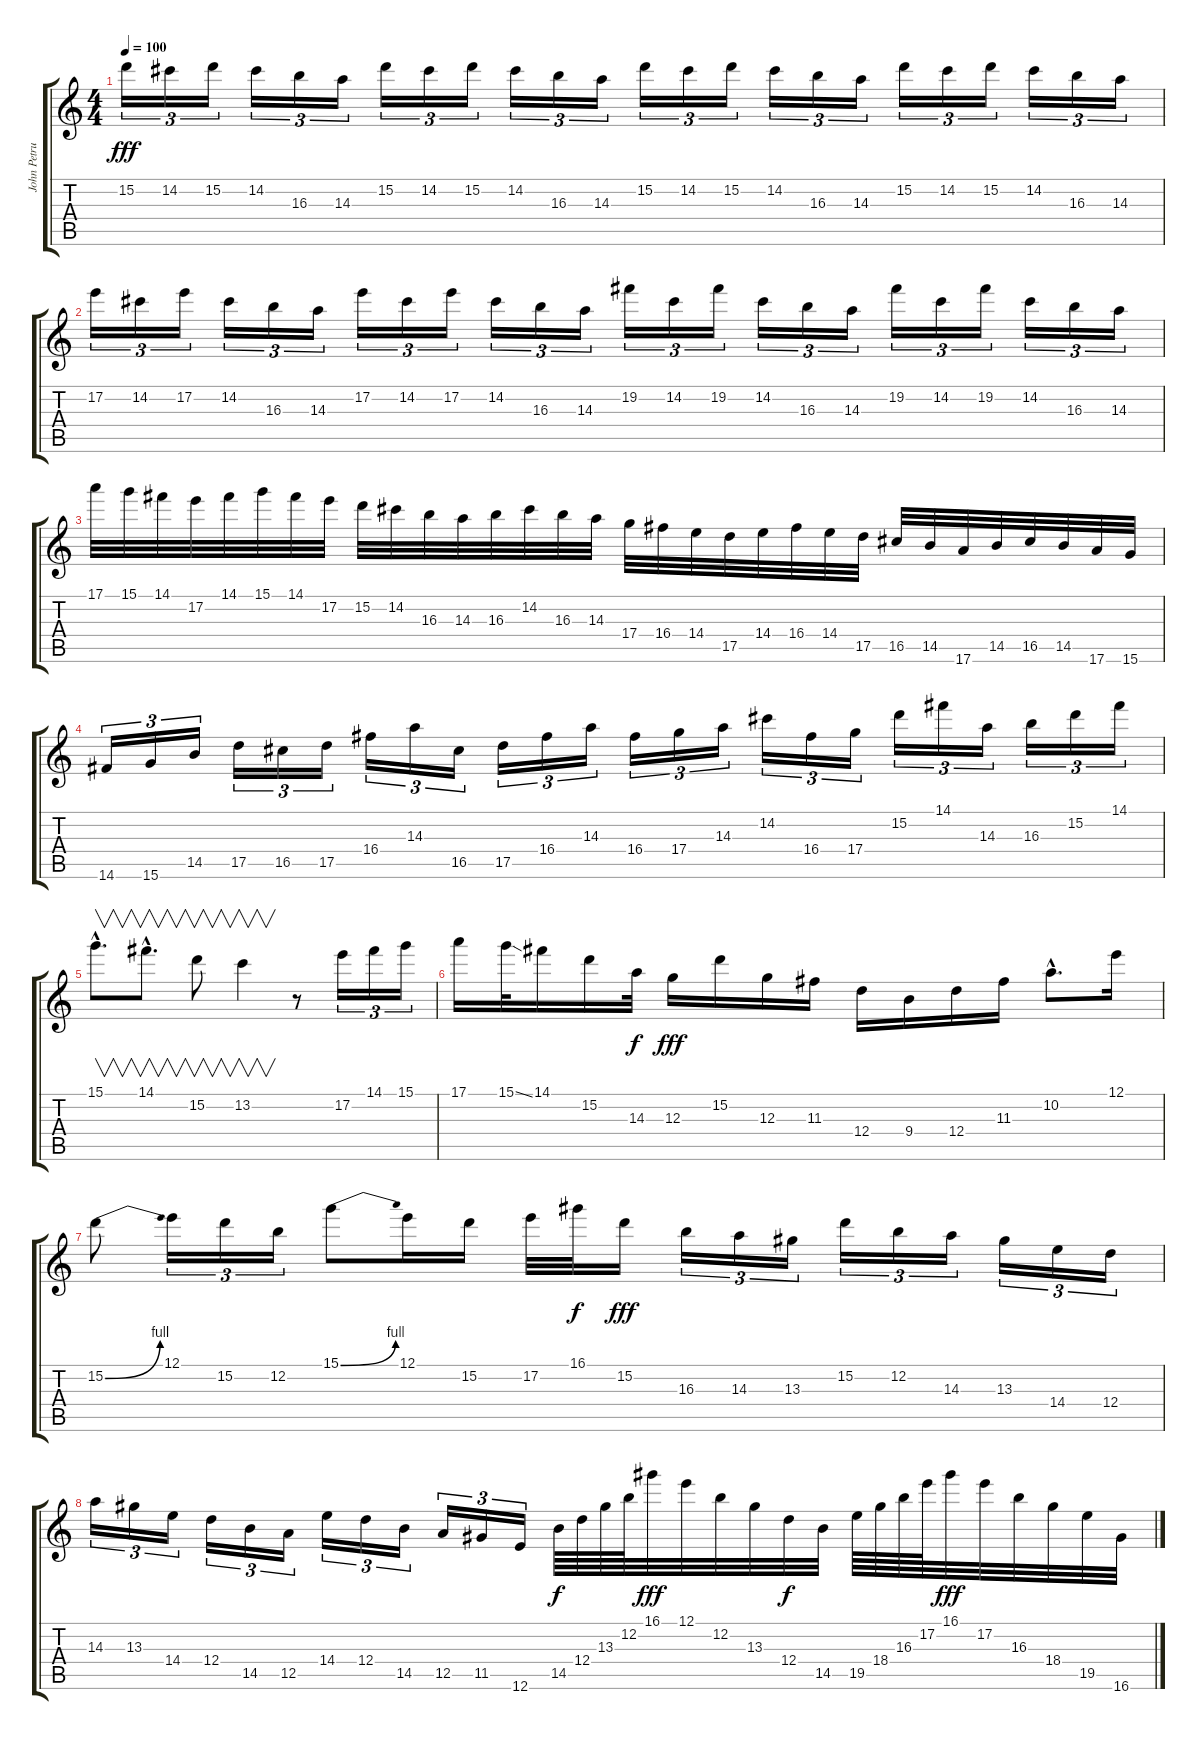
\track ("John Petrucci (for continous playing)" "John Petru") {instrument distortionguitar}
\staff {score tabs}
\tuning (E4 B3 G3 D3 A2 E2) {hide}
\ts (4 4)
\tempo 100
\clef g2
\ks c
15.2.16{tu (3 2) dy fff} 14.2.16{tu (3 2)} 15.2.16{tu (3 2)} 14.2.16{tu (3 2)} 16.3.16{tu (3 2)} 14.3.16{tu (3 2)} 15.2.16{tu (3 2)} 14.2.16{tu (3 2)} 15.2.16{tu (3 2)} 14.2.16{tu (3 2)} 16.3.16{tu (3 2)} 14.3.16{tu (3 2)} 15.2.16{tu (3 2)} 14.2.16{tu (3 2)} 15.2.16{tu (3 2)} 14.2.16{tu (3 2)} 16.3.16{tu (3 2)} 14.3.16{tu (3 2)} 15.2.16{tu (3 2)} 14.2.16{tu (3 2)} 15.2.16{tu (3 2)} 14.2.16{tu (3 2)} 16.3.16{tu (3 2)} 14.3.16{tu (3 2)} |
17.2.16{tu (3 2)} 14.2.16{tu (3 2)} 17.2.16{tu (3 2)} 14.2.16{tu (3 2)} 16.3.16{tu (3 2)} 14.3.16{tu (3 2)} 17.2.16{tu (3 2)} 14.2.16{tu (3 2)} 17.2.16{tu (3 2)} 14.2.16{tu (3 2)} 16.3.16{tu (3 2)} 14.3.16{tu (3 2)} 19.2.16{tu (3 2)} 14.2.16{tu (3 2)} 19.2.16{tu (3 2)} 14.2.16{tu (3 2)} 16.3.16{tu (3 2)} 14.3.16{tu (3 2)} 19.2.16{tu (3 2)} 14.2.16{tu (3 2)} 19.2.16{tu (3 2)} 14.2.16{tu (3 2)} 16.3.16{tu (3 2)} 14.3.16{tu (3 2)} |
17.1.32 15.1.32 14.1.32 17.2.32 14.1.32 15.1.32 14.1.32 17.2.32 15.2.32 14.2.32 16.3.32 14.3.32 16.3.32 14.2.32 16.3.32 14.3.32 17.4.32 16.4.32 14.4.32 17.5.32 14.4.32 16.4.32 14.4.32 17.5.32 16.5.32 14.5.32 17.6.32 14.5.32 16.5.32 14.5.32 17.6.32 15.6.32 |
14.6.16{tu (3 2)} 15.6.16{tu (3 2)} 14.5.16{tu (3 2)} 17.5.16{tu (3 2)} 16.5.16{tu (3 2)} 17.5.16{tu (3 2)} 16.4.16{tu (3 2)} 14.3.16{tu (3 2)} 16.5.16{tu (3 2)} 17.5.16{tu (3 2)} 16.4.16{tu (3 2)} 14.3.16{tu (3 2)} 16.4.16{tu (3 2)} 17.4.16{tu (3 2)} 14.3.16{tu (3 2)} 14.2.16{tu (3 2)} 16.4.16{tu (3 2)} 17.4.16{tu (3 2)} 15.2.16{tu (3 2)} 14.1.16{tu (3 2)} 14.3.16{tu (3 2)} 16.3.16{tu (3 2)} 15.2.16{tu (3 2)} 14.1.16{tu (3 2)} |
15.1{hac}.8{v d} 14.1{hac}.8{v d} 15.2.8{v} 13.2.4{v} r.8 17.2.16{tu (3 2)} 14.1.16{tu (3 2)} 15.1.16{tu (3 2)} |
17.1.16 15.1{ss}.32 14.1.16 15.2.16 14.3.32{dy f} 12.3.16{dy fff} 15.2.16 12.3.16 11.3.16 12.4.16 9.4.16 12.4.16 11.3.16 10.2{hac}.8{d} 12.1.16 |
15.2{be (bend 0 0 60 4)}.8 12.1.16{tu (3 2)} 15.2.16{tu (3 2)} 12.2.16{tu (3 2)} 15.1{be (bend 0 0 60 4)}.8 12.1.16 15.2.16 17.2.32 16.1.32{dy f} 15.2.16{dy fff} 16.3.16{tu (3 2)} 14.3.16{tu (3 2)} 13.3.16{tu (3 2)} 15.2.16{tu (3 2)} 12.2.16{tu (3 2)} 14.3.16{tu (3 2)} 13.3.16{tu (3 2)} 14.4.16{tu (3 2)} 12.4.16{tu (3 2)} |
14.3.16{tu (3 2)} 13.3.16{tu (3 2)} 14.4.16{tu (3 2)} 12.4.16{tu (3 2)} 14.5.16{tu (3 2)} 12.5.16{tu (3 2)} 14.4.16{tu (3 2)} 12.4.16{tu (3 2)} 14.5.16{tu (3 2)} 12.5.16{tu (3 2)} 11.5.16{tu (3 2)} 12.6.16{tu (3 2)} 14.5.64{dy f} 12.4.64 13.3.64 12.2.64 16.1.32{dy fff} 12.1.32 12.2.32 13.3.32 12.4.32{dy f} 14.5.32 19.5.64 18.4.64 16.3.64 17.2.64 16.1.32{dy fff} 17.2.32 16.3.32 18.4.32 19.5.32 16.6.32
